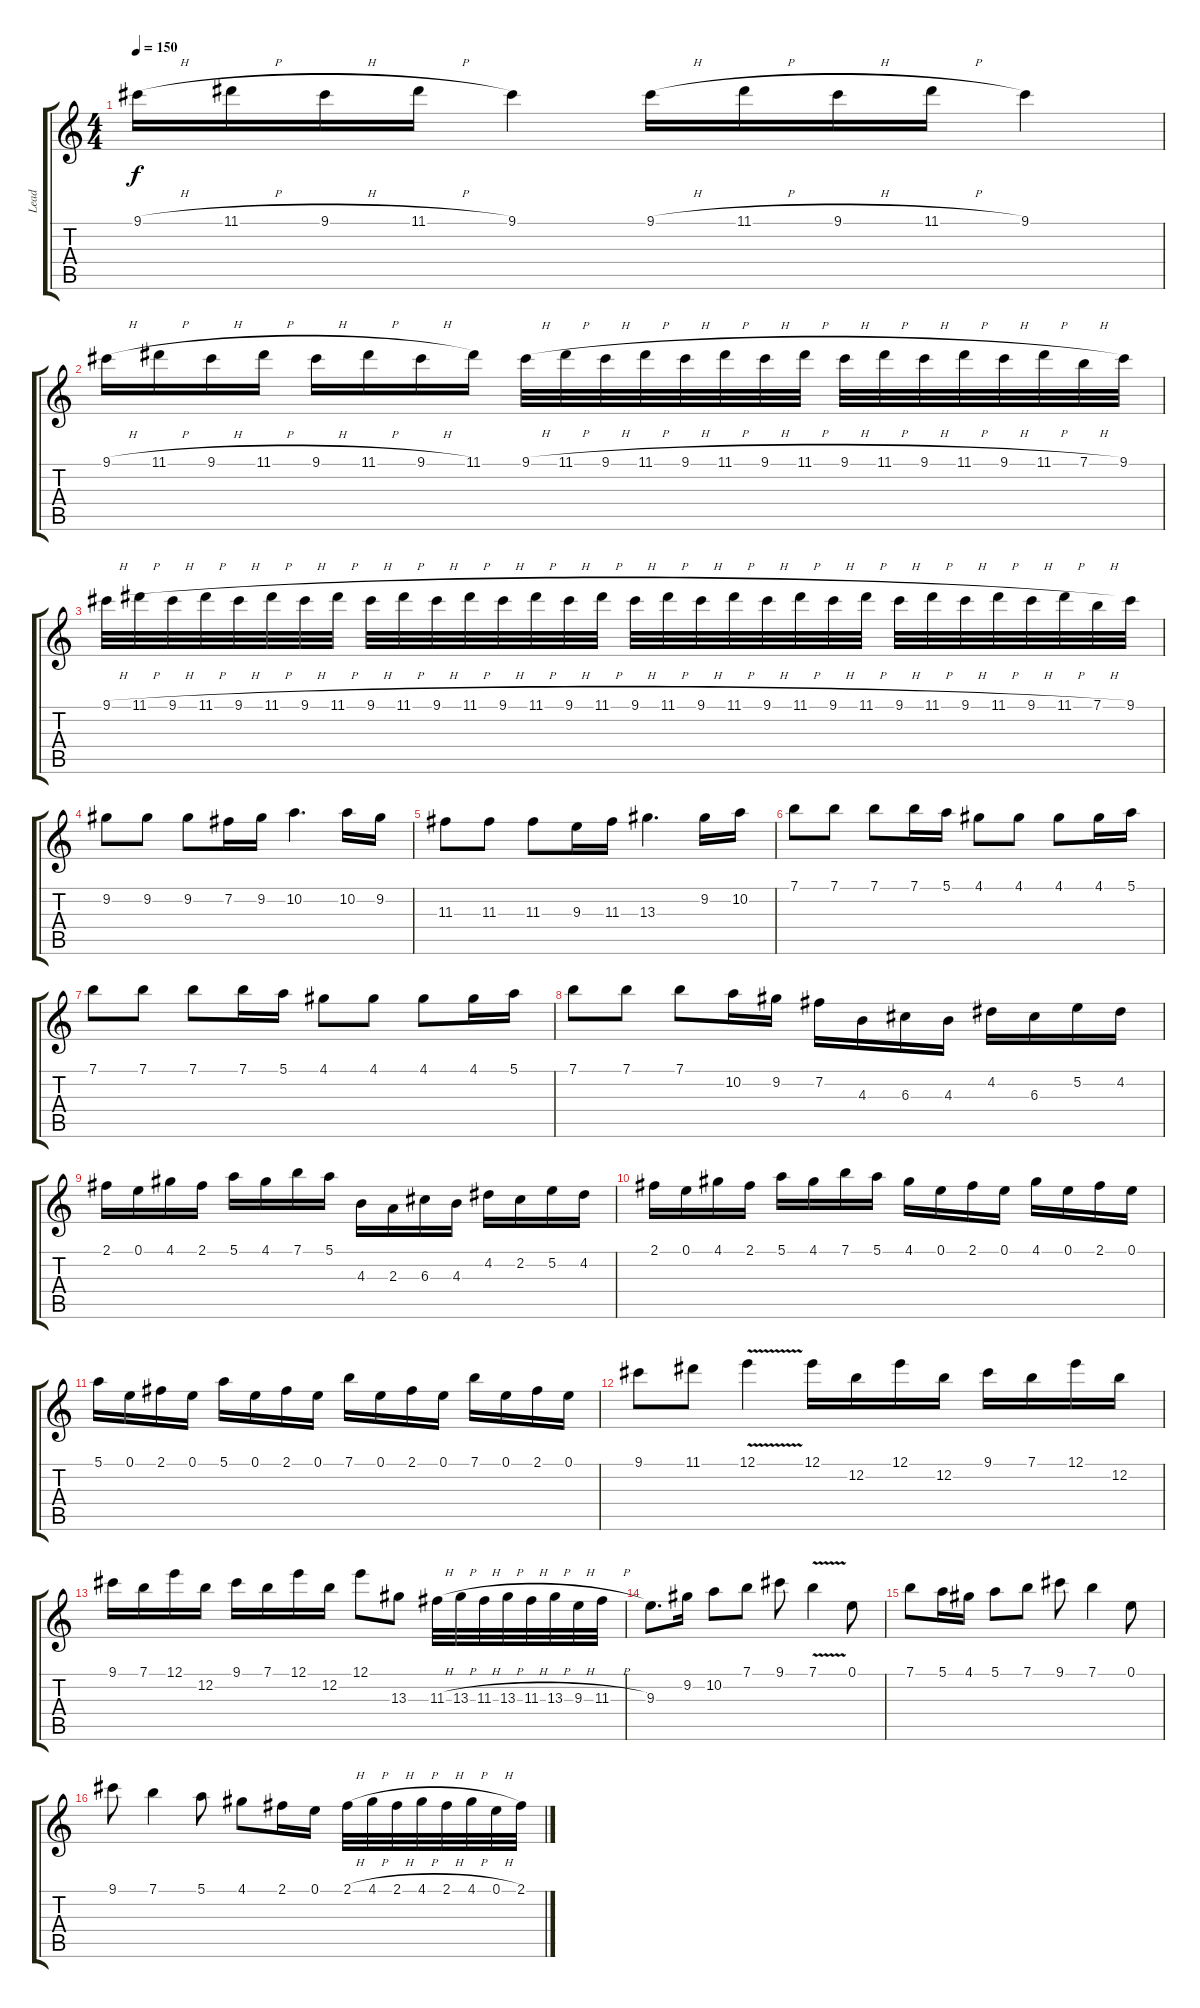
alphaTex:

\track ("Lead" "Lead") {instrument overdrivenguitar}
\staff {score tabs}
\tuning (E4 B3 G3 D3 A2 E2) {hide}
\ts (4 4)
\tempo 150
\clef g2
\ks c
9.1{h}.16{dy f} 11.1{h}.16 9.1{h}.16 11.1{h}.16 9.1.4 9.1{h}.16 11.1{h}.16 9.1{h}.16 11.1{h}.16 9.1.4 |
9.1{h}.16 11.1{h}.16 9.1{h}.16 11.1{h}.16 9.1{h}.16 11.1{h}.16 9.1{h}.16 11.1.16 9.1{h}.32 11.1{h}.32 9.1{h}.32 11.1{h}.32 9.1{h}.32 11.1{h}.32 9.1{h}.32 11.1{h}.32 9.1{h}.32 11.1{h}.32 9.1{h}.32 11.1{h}.32 9.1{h}.32 11.1{h}.32 7.1{h}.32 9.1.32 |
9.1{h}.32 11.1{h}.32 9.1{h}.32 11.1{h}.32 9.1{h}.32 11.1{h}.32 9.1{h}.32 11.1{h}.32 9.1{h}.32 11.1{h}.32 9.1{h}.32 11.1{h}.32 9.1{h}.32 11.1{h}.32 9.1{h}.32 11.1{h}.32 9.1{h}.32 11.1{h}.32 9.1{h}.32 11.1{h}.32 9.1{h}.32 11.1{h}.32 9.1{h}.32 11.1{h}.32 9.1{h}.32 11.1{h}.32 9.1{h}.32 11.1{h}.32 9.1{h}.32 11.1{h}.32 7.1{h}.32 9.1.32 |
9.2.8 9.2.8 9.2.8 7.2.16 9.2.16 10.2.4{d} 10.2.16 9.2.16 |
11.3.8 11.3.8 11.3.8 9.3.16 11.3.16 13.3.4{d} 9.2.16 10.2.16 |
7.1.8 7.1.8 7.1.8 7.1.16 5.1.16 4.1.8 4.1.8 4.1.8 4.1.16 5.1.16 |
7.1.8 7.1.8 7.1.8 7.1.16 5.1.16 4.1.8 4.1.8 4.1.8 4.1.16 5.1.16 |
7.1.8 7.1.8 7.1.8 10.2.16 9.2.16 7.2.16 4.3.16 6.3.16 4.3.16 4.2.16 6.3.16 5.2.16 4.2.16 |
2.1.16 0.1.16 4.1.16 2.1.16 5.1.16 4.1.16 7.1.16 5.1.16 4.3.16 2.3.16 6.3.16 4.3.16 4.2.16 2.2.16 5.2.16 4.2.16 |
2.1.16 0.1.16 4.1.16 2.1.16 5.1.16 4.1.16 7.1.16 5.1.16 4.1.16 0.1.16 2.1.16 0.1.16 4.1.16 0.1.16 2.1.16 0.1.16 |
5.1.16 0.1.16 2.1.16 0.1.16 5.1.16 0.1.16 2.1.16 0.1.16 7.1.16 0.1.16 2.1.16 0.1.16 7.1.16 0.1.16 2.1.16 0.1.16 |
9.1.8 11.1.8 12.1{v}.4 12.1.16 12.2.16 12.1.16 12.2.16 9.1.16 7.1.16 12.1.16 12.2.16 |
9.1.16 7.1.16 12.1.16 12.2.16 9.1.16 7.1.16 12.1.16 12.2.16 12.1.8 13.3.8 11.3{h}.32 13.3{h}.32 11.3{h}.32 13.3{h}.32 11.3{h}.32 13.3{h}.32 9.3{h}.32 11.3{h}.32 |
9.3.8{d} 9.2.16 10.2.8 7.1.8 9.1.8 7.1{v}.4 0.1.8 |
7.1.8 5.1.16 4.1.16 5.1.8 7.1.8 9.1.8 7.1.4 0.1.8 |
9.1.8 7.1.4 5.1.8 4.1.8 2.1.16 0.1.16 2.1{h}.32 4.1{h}.32 2.1{h}.32 4.1{h}.32 2.1{h}.32 4.1{h}.32 0.1{h}.32 2.1{h}.32
